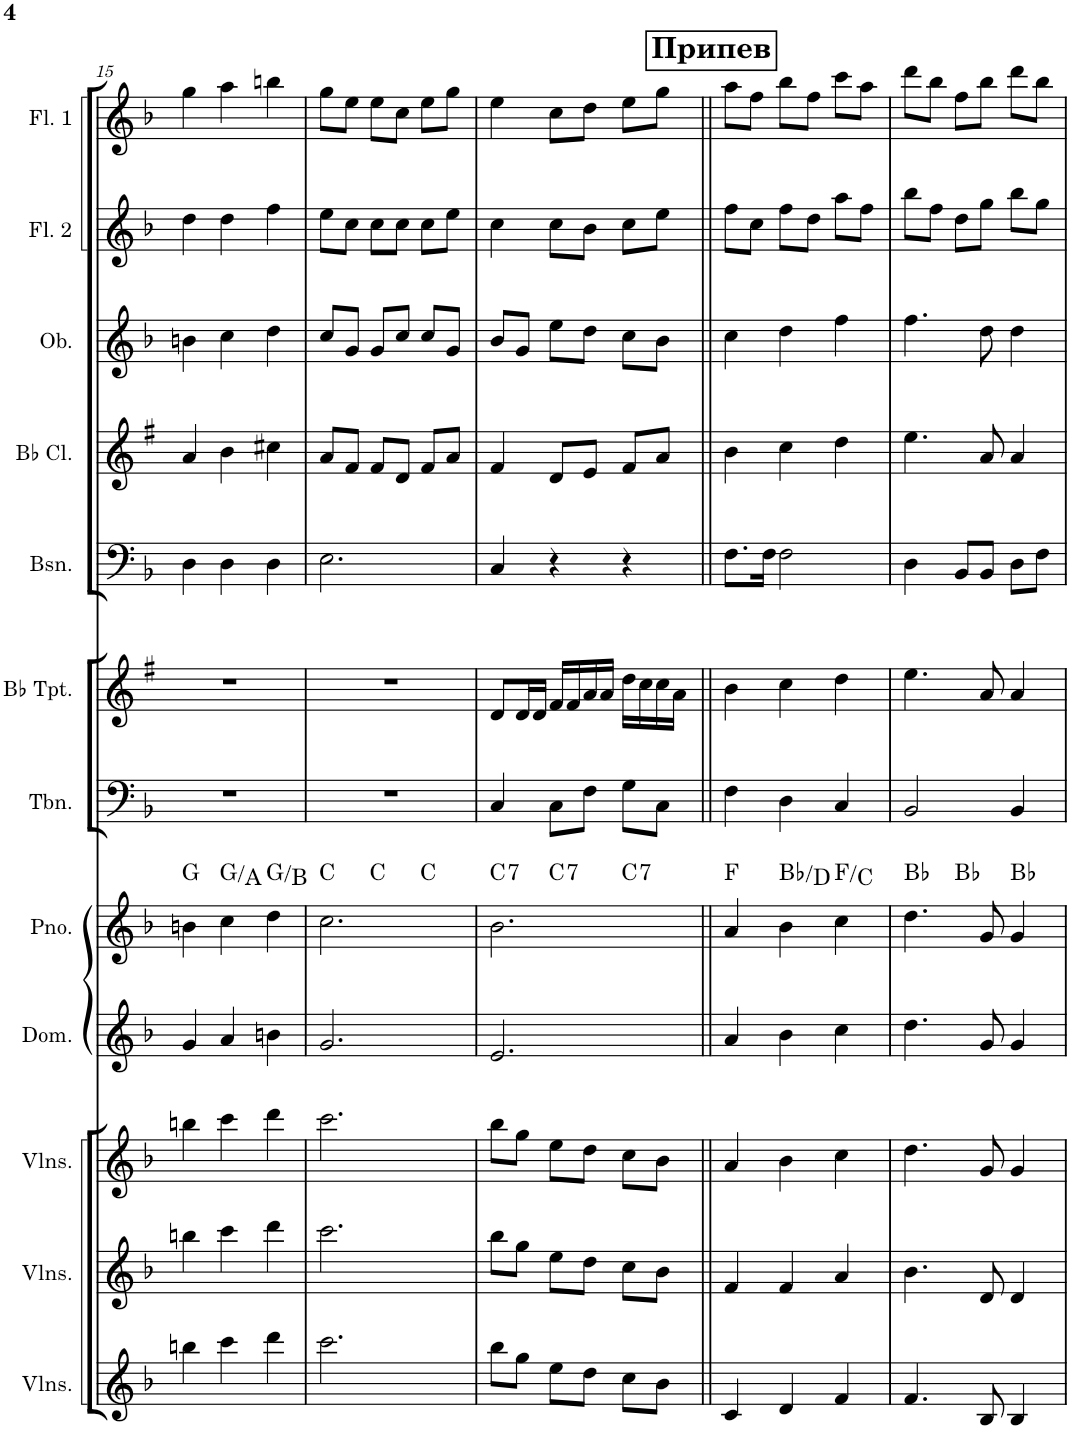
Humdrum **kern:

**kern	**kern	**kern	**kern	**kern	**harte	**kern	**kern	**kern	**kern	**kern	**kern	**kern
*part12	*part11	*part10	*part9	*part8	*part8	*part7	*part6	*part5	*part4	*part3	*part2	*part1
*staff12	*staff11	*staff10	*staff9	*staff8	*	*staff7	*staff6	*staff5	*staff4	*staff3	*staff2	*staff1
*I"Violins	*I"Violins	*I"Violins	*I"Domra	*I"Piano	*	*I"Trombone	*I"Bb Trumpet	*I"Bassoon	*I"Bb Clarinet	*I"Oboe	*I"Flute 2	*I"Flute 1
*I'Vlns.	*I'Vlns.	*I'Vlns.	*I'Dom.	*I'Pno.	*	*I'Tbn.	*I'Bb Tpt.	*I'Bsn.	*I'Bb Cl.	*I'Ob.	*I'Fl. 2	*I'Fl. 1
!!LO:PB:g=z
*clefG2	*clefG2	*clefG2	*clefG2	*clefG2	*	*clefF4	*clefG2	*clefF4	*clefG2	*clefG2	*clefG2	*clefG2
*	*	*	*	*	*	*	*Trd1c2	*	*Trd1c2	*	*	*
*k[b-]	*k[b-]	*k[b-]	*k[b-]	*k[b-]	*	*k[b-]	*k[f#]	*k[b-]	*k[f#]	*k[b-]	*k[b-]	*k[b-]
*M3/4	*M3/4	*M3/4	*M3/4	*M3/4	*	*M3/4	*M3/4	*M3/4	*M3/4	*M3/4	*M3/4	*M3/4
=15	=15	=15	=15	=15	=15	=15	=15	=15	=15	=15	=15	=15
4bbn\	4bbn\	4bbn\	4g/	4bn\	G:maj	2.r	2.r	4D\	4a/	4bn\	4dd\	4gg\
4ccc\	4ccc\	4ccc\	4a/	4cc\	G:maj/2	.	.	4D\	4b\	4cc\	4dd\	4aa\
4ddd\	4ddd\	4ddd\	4bn\	4dd\	G:maj/3	.	.	4D\	4cc#X\	4dd\	4ff\	4bbn\
=16	=16	=16	=16	=16	=16	=16	=16	=16	=16	=16	=16	=16
*	*	*	*	*^	*	*	*	*	*	*	*	*
*	*	*	*	*	*^	*	*	*	*	*	*	*	*
2.ccc\	2.ccc\	2.ccc\	2.g/	2.cc\	4ryy	2ryy	C:maj	2.r	2.r	2.E\	8a/L	8cc/L	8ee\L	8gg\L
.	.	.	.	.	.	.	.	.	.	.	8f#/J	8g/J	8cc\J	8ee\J
.	.	.	.	.	2ryy	.	C:maj	.	.	.	8f#/L	8g/L	8cc\L	8ee\L
.	.	.	.	.	.	.	.	.	.	.	8d/J	8cc/J	8cc\J	8cc\J
.	.	.	.	.	.	4ryy	C:maj	.	.	.	8f#/L	8cc/L	8cc\L	8ee\L
.	.	.	.	.	.	.	.	.	.	.	8a/J	8g/J	8ee\J	8gg\J
=17	=17	=17	=17	=17	=17	=17	=17	=17	=17	=17	=17	=17	=17	=17
!	!	!	!	!	!	!	!LO:H:kt=7	!	!	!	!	!	!	!
8bb-\L	8bb-\L	8bb-\L	2.e/	2.b-\	4ryy	2ryy	C:7	4C/	8d/L	4C/	4f#/	8b-/L	4cc\	4ee\
8gg\J	8gg\J	8gg\J	.	.	.	.	.	.	16d/L	.	.	8g/J	.	.
.	.	.	.	.	.	.	.	.	16d/JJ	.	.	.	.	.
!	!	!	!	!	!	!	!LO:H:kt=7	!	!	!	!	!	!	!
8ee\L	8ee\L	8ee\L	.	.	2ryy	.	C:7	8C\L	16f#/LL	4r	8d/L	8ee\L	8cc\L	8cc\L
.	.	.	.	.	.	.	.	.	16f#/	.	.	.	.	.
8dd\J	8dd\J	8dd\J	.	.	.	.	.	8F\J	16a/	.	8e/J	8dd\J	8b-\J	8dd\J
.	.	.	.	.	.	.	.	.	16a/JJ	.	.	.	.	.
!	!	!	!	!	!	!	!LO:H:kt=7	!	!	!	!	!	!	!
8cc\L	8cc\L	8cc\L	.	.	.	4ryy	C:7	8G\L	16dd\LL	4r	8f#/L	8cc\L	8cc\L	8ee\L
.	.	.	.	.	.	.	.	.	16cc\	.	.	.	.	.
8b-\J	8b-\J	8b-\J	.	.	.	.	.	8C\J	16cc\	.	8a/J	8b-\J	8ee\J	8gg\J
.	.	.	.	.	.	.	.	.	16a\JJ	.	.	.	.	.
*	*	*	*	*v	*v	*v	*	*	*	*	*	*	*	*
!!LO:REH:place=s1:a:B:cj:fs=14:t=Припев
=18||	=18||	=18||	=18||	=18||	=18||	=18||	=18||	=18||	=18||	=18||	=18||	=18||
4c/	4f/	4a/	4a/	4a/	F:maj	4F\	4b\	8.F\L	4b\	4cc\	8ff\L	8aa\L
.	.	.	.	.	.	.	.	.	.	.	8cc\J	8ff\J
.	.	.	.	.	.	.	.	16F\Jk	.	.	.	.
4d/	4f/	4b-\	4b-\	4b-\	Bb:maj/3	4D\	4cc\	2F\	4cc\	4dd\	8ff\L	8bb-\L
.	.	.	.	.	.	.	.	.	.	.	8dd\J	8ff\J
4f/	4a/	4cc\	4cc\	4cc\	F:maj/5	4C/	4dd\	.	4dd\	4ff\	8aa\L	8ccc\L
.	.	.	.	.	.	.	.	.	.	.	8ff\J	8aa\J
=19	=19	=19	=19	=19	=19	=19	=19	=19	=19	=19	=19	=19
*	*	*	*	*^	*	*	*	*	*	*	*	*
4.f/	4.b-\	4.dd\	4.dd\	4.dd\	4ryy	Bb:maj	2BB-/	4.ee\	4D\	4.ee\	4.ff\	8bb-\L	8ddd\L
.	.	.	.	.	.	.	.	.	.	.	.	8ff\J	8bb-\J
.	.	.	.	.	2ryy	Bb:maj	.	.	8BB-/L	.	.	8dd\L	8ff\L
8B-/	8d/	8g/	8g/	8g/	.	.	.	8a/	8BB-/J	8a/	8dd\	8gg\J	8bb-\J
4B-/	4d/	4g/	4g/	4g/	.	Bb:maj	4BB-/	4a/	8D\L	4a/	4dd\	8bb-\L	8ddd\L
.	.	.	.	.	.	.	.	.	8F\J	.	.	8gg\J	8bb-\J
*	*	*	*	*v	*v	*	*	*	*	*	*	*	*
=	=	=	=	=	=	=	=	=	=	=	=	=
*-	*-	*-	*-	*-	*-	*-	*-	*-	*-	*-	*-	*-
